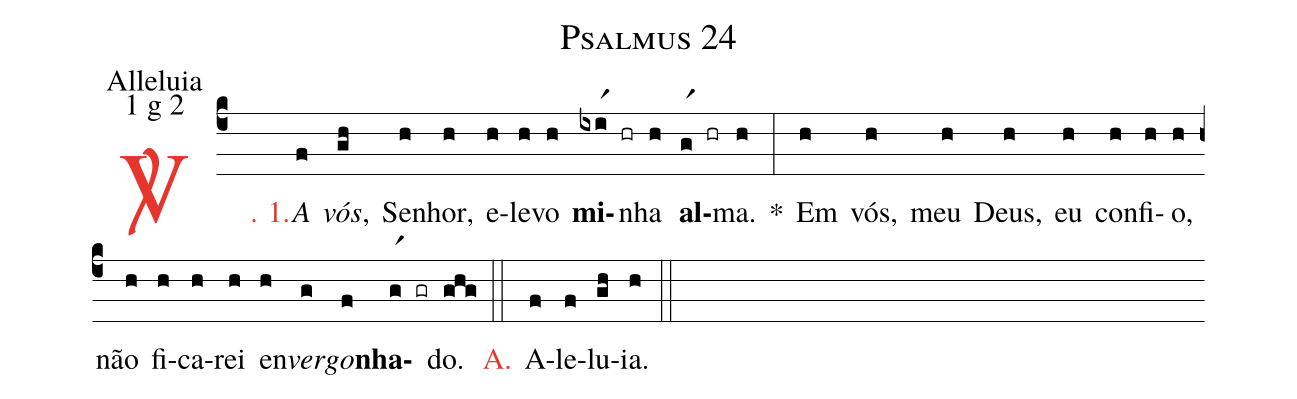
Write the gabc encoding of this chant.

name: Psalmus 24;
office-part: Alleluia;
mode: 1;
mode-differentia: g 2;
%%
(c4)

<c><sp>V/</sp>. 1.</c>() <i>A</i>(f) <i>vós</i>,(gh) Se(h)nhor,(h) e(h)le(h)vo(h) <b>mi</b>(ixir1 hr)nha(h) <b>al</b>(gr1 hr)ma.(h) *(:) Em(h) vós,(h) meu(h) Deus,(h) eu(h) con(h)fi(h)o,(h) não(h) fi(h)ca(h)rei(h) en(h)<i>ver</i>(g)<i>go</i>(f)<b>nha</b>(gr1 gr)do.(ghg)

(::)

<c><sp>A.</sp></c>() A(f)le(f)lu(gh)ia.(h)

(::)
